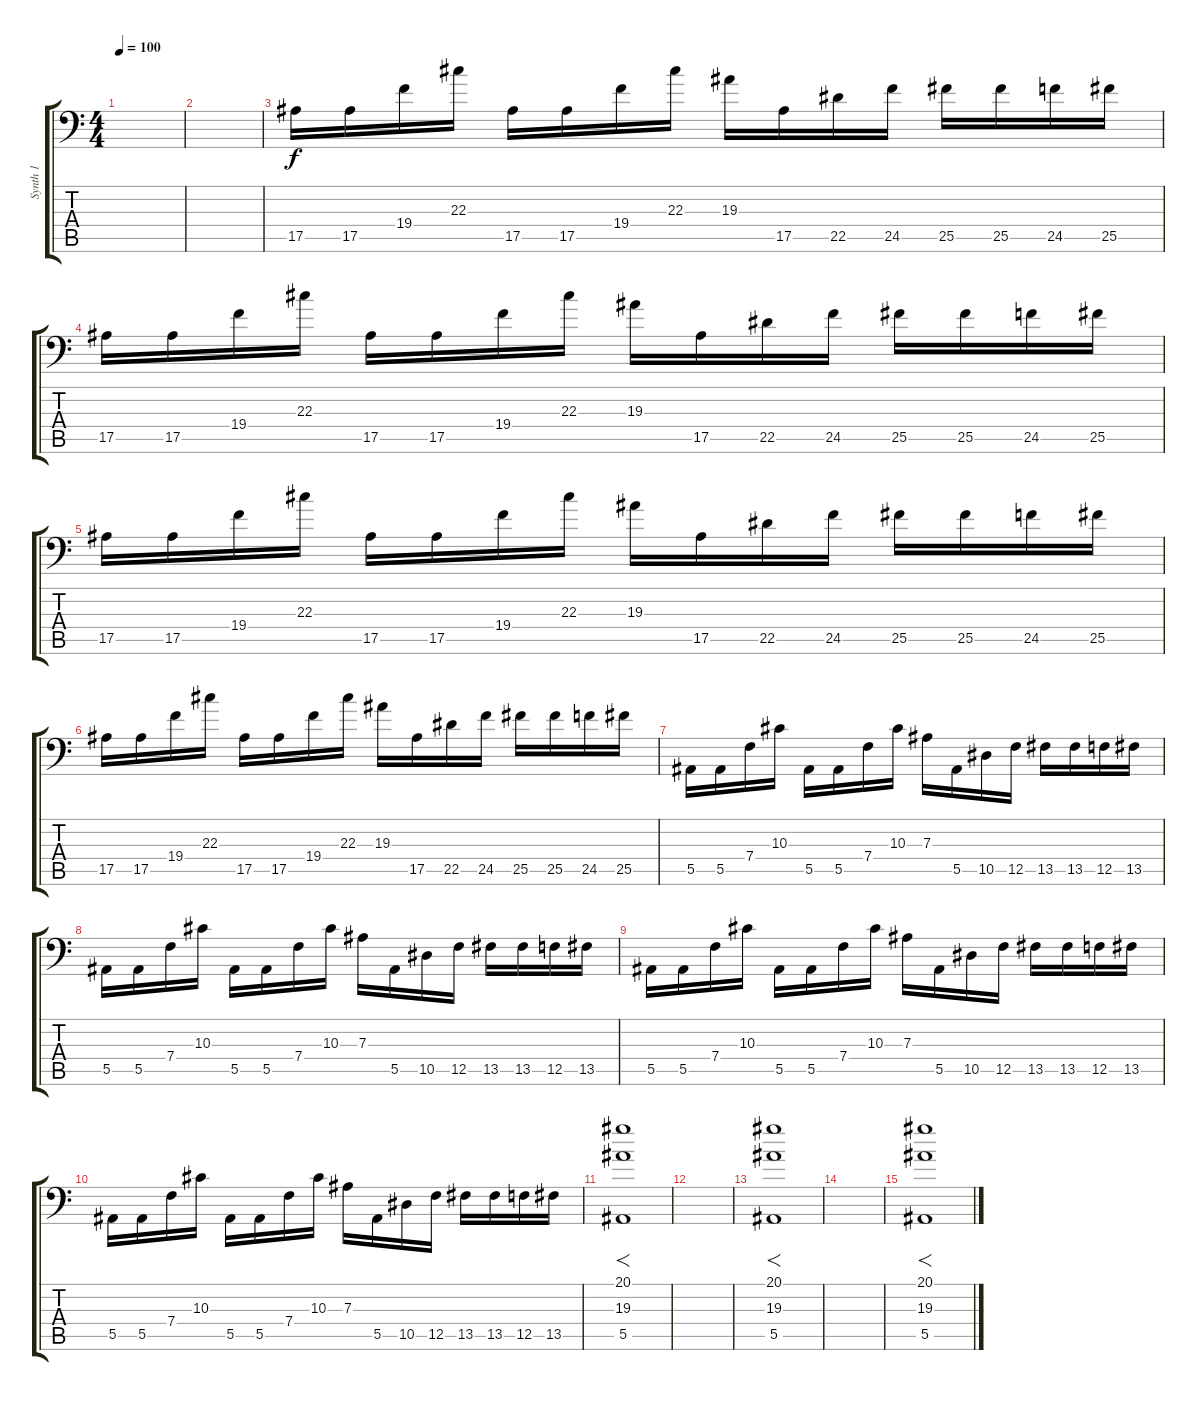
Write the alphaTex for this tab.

\track ("Synth 1" "Synth 1") {instrument lead1square}
\staff {score tabs}
\tuning (C4 G3 Eb3 Bb2 F2 Bb1) {hide}
\ts (4 4)
\tempo 100
\clef f4
\ks c
|
|
17.5.16{volume 7 instrument lead2sawtooth} 17.5.16 19.4.16 22.3.16 17.5.16 17.5.16 19.4.16 22.3.16 19.3.16 17.5.16 22.5.16 24.5.16 25.5.16 25.5.16 24.5.16 25.5.16 |
17.5.16{volume 7 instrument lead2sawtooth} 17.5.16 19.4.16 22.3.16 17.5.16 17.5.16 19.4.16 22.3.16 19.3.16 17.5.16 22.5.16 24.5.16 25.5.16 25.5.16 24.5.16 25.5.16 |
17.5.16{volume 7 instrument lead2sawtooth} 17.5.16 19.4.16 22.3.16 17.5.16 17.5.16 19.4.16 22.3.16 19.3.16 17.5.16 22.5.16 24.5.16 25.5.16 25.5.16 24.5.16 25.5.16 |
17.5.16{volume 7 instrument lead2sawtooth} 17.5.16 19.4.16 22.3.16 17.5.16 17.5.16 19.4.16 22.3.16 19.3.16 17.5.16 22.5.16 24.5.16 25.5.16 25.5.16 24.5.16 25.5.16 |
5.5.16 5.5.16 7.4.16 10.3.16 5.5.16 5.5.16 7.4.16 10.3.16 7.3.16 5.5.16 10.5.16 12.5.16 13.5.16 13.5.16 12.5.16 13.5.16 |
5.5.16 5.5.16 7.4.16 10.3.16 5.5.16 5.5.16 7.4.16 10.3.16 7.3.16 5.5.16 10.5.16 12.5.16 13.5.16 13.5.16 12.5.16 13.5.16 |
5.5.16 5.5.16 7.4.16 10.3.16 5.5.16 5.5.16 7.4.16 10.3.16 7.3.16 5.5.16 10.5.16 12.5.16 13.5.16 13.5.16 12.5.16 13.5.16 |
5.5.16 5.5.16 7.4.16 10.3.16 5.5.16 5.5.16 7.4.16 10.3.16 7.3.16 5.5.16 10.5.16 12.5.16 13.5.16 13.5.16 12.5.16 13.5.16 |
(20.1 19.3 5.5).1{f volume 12} |
|
(20.1 19.3 5.5).1{f volume 12} |
|
(20.1 19.3 5.5).1{f volume 12}
